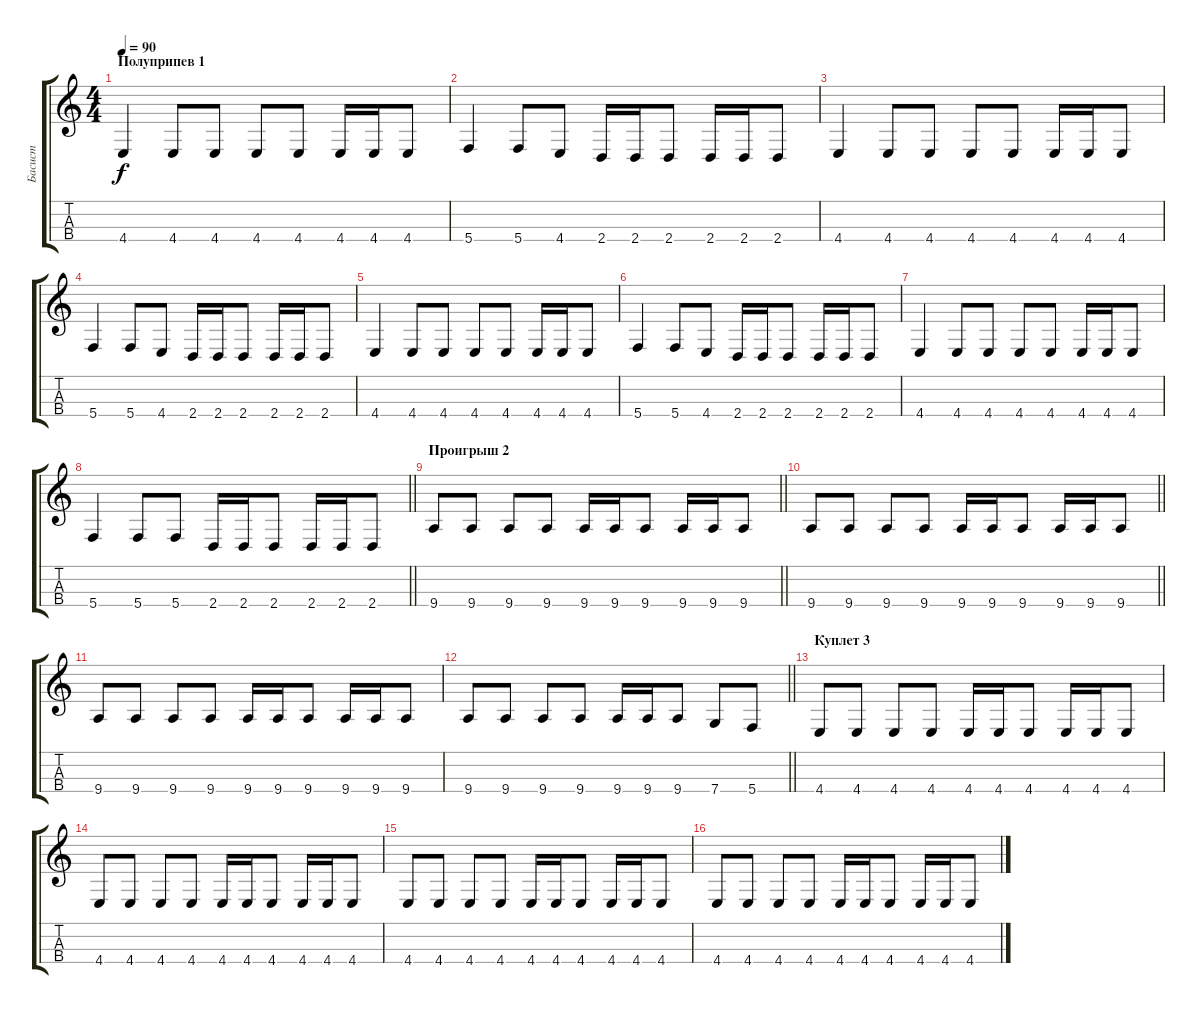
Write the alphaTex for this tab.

\track ("Басист" "Басист") {instrument electricbassfinger}
\staff {score tabs}
\tuning (F2 C3 G2 C2) {hide}
\ts (4 4)
\section ("" "Полуприпев 1")
\tempo 90
\clef g2
\ks c
4.4.4{dy f} 4.4.8 4.4.8 4.4.8 4.4.8 4.4.16 4.4.16 4.4.8 |
5.4.4 5.4.8 4.4.8 2.4.16 2.4.16 2.4.8 2.4.16 2.4.16 2.4.8 |
4.4.4 4.4.8 4.4.8 4.4.8 4.4.8 4.4.16 4.4.16 4.4.8 |
5.4.4 5.4.8 4.4.8 2.4.16 2.4.16 2.4.8 2.4.16 2.4.16 2.4.8 |
4.4.4 4.4.8 4.4.8 4.4.8 4.4.8 4.4.16 4.4.16 4.4.8 |
5.4.4 5.4.8 4.4.8 2.4.16 2.4.16 2.4.8 2.4.16 2.4.16 2.4.8 |
4.4.4 4.4.8 4.4.8 4.4.8 4.4.8 4.4.16 4.4.16 4.4.8 |
\barLineRight lightlight
5.4.4 5.4.8 5.4.8 2.4.16 2.4.16 2.4.8 2.4.16 2.4.16 2.4.8 |
\section ("" "Проигрыш 2")
\barLineRight lightlight
9.4.8 9.4.8 9.4.8 9.4.8 9.4.16 9.4.16 9.4.8 9.4.16 9.4.16 9.4.8 |
\barLineRight lightlight
9.4.8 9.4.8 9.4.8 9.4.8 9.4.16 9.4.16 9.4.8 9.4.16 9.4.16 9.4.8 |
9.4.8 9.4.8 9.4.8 9.4.8 9.4.16 9.4.16 9.4.8 9.4.16 9.4.16 9.4.8 |
\barLineRight lightlight
9.4.8 9.4.8 9.4.8 9.4.8 9.4.16 9.4.16 9.4.8 7.4.8 5.4.8 |
\section ("" "Куплет 3")
4.4.8 4.4.8 4.4.8 4.4.8 4.4.16 4.4.16 4.4.8 4.4.16 4.4.16 4.4.8 |
4.4.8 4.4.8 4.4.8 4.4.8 4.4.16 4.4.16 4.4.8 4.4.16 4.4.16 4.4.8 |
4.4.8 4.4.8 4.4.8 4.4.8 4.4.16 4.4.16 4.4.8 4.4.16 4.4.16 4.4.8 |
4.4.8 4.4.8 4.4.8 4.4.8 4.4.16 4.4.16 4.4.8 4.4.16 4.4.16 4.4.8
